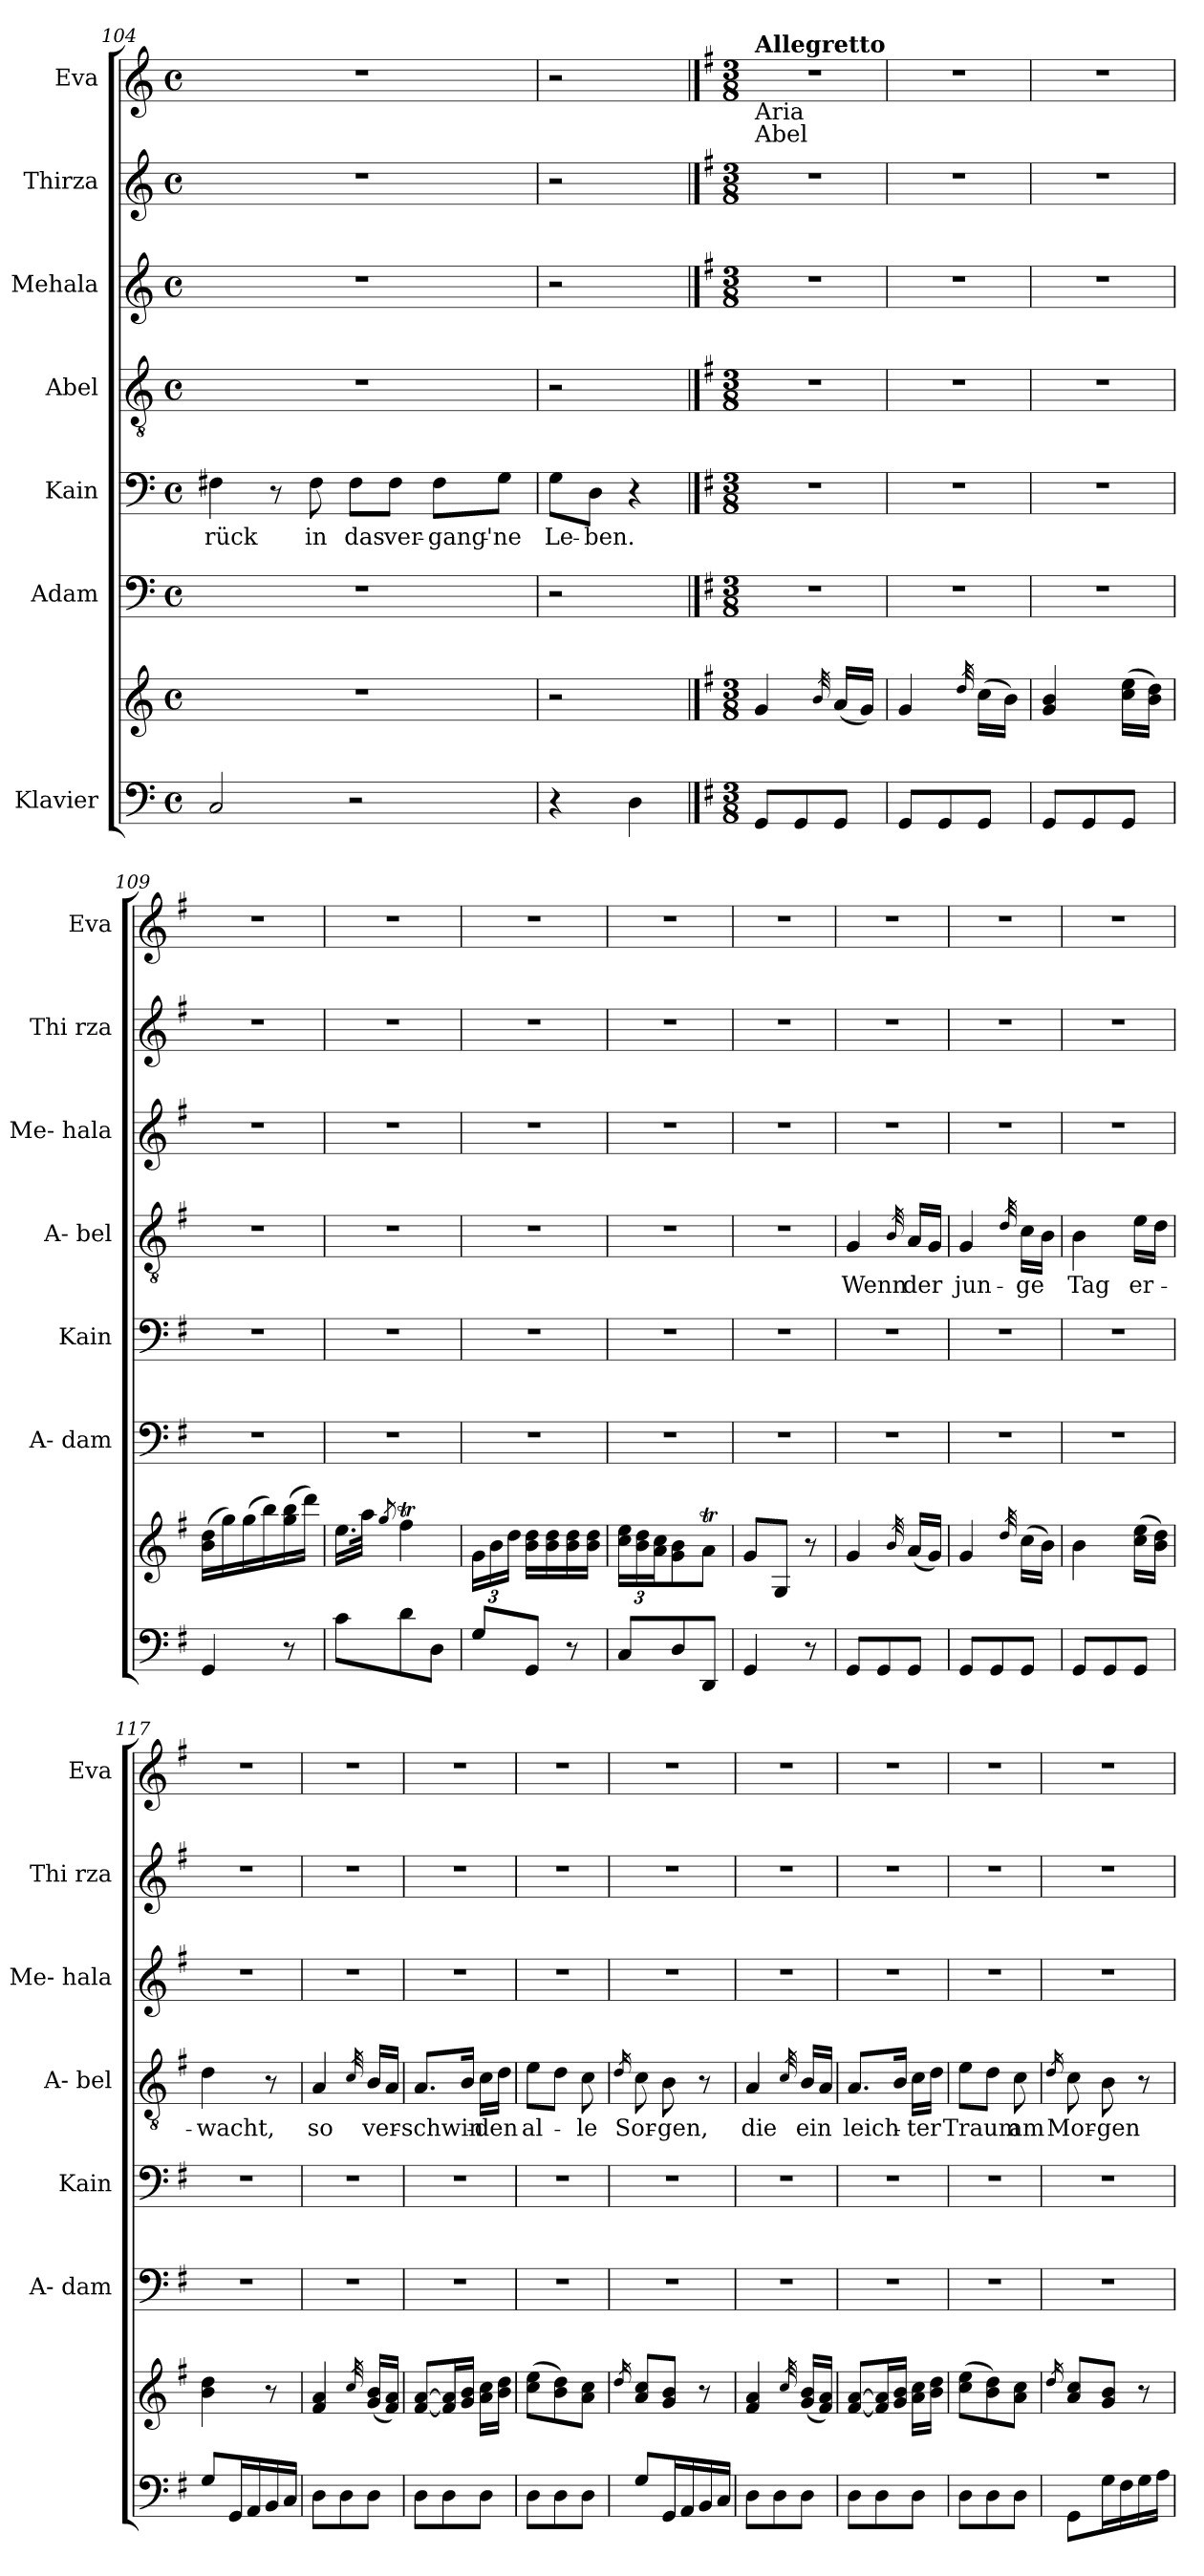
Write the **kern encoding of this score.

**kern	**kern	**kern	**kern	**text	**kern	**text	**kern	**kern	**kern
*part7	*part7	*part6	*part5	*part5	*part4	*part4	*part3	*part2	*part1
*staff8	*staff7	*staff6	*staff5	*staff5	*staff4	*staff4	*staff3	*staff2	*staff1
*I"Klavier	*	*I"Adam	*I"Kain	*	*I"Abel	*	*I"Mehala	*I"Thirza	*I"Eva
*	*	*I'A- dam	*I'Kain	*	*I'A- bel	*	*I'Me- hala	*I'Thi rza	*I'Eva
*clefF4	*clefG2	*clefF4	*clefF4	*	*clefGv2	*	*clefG2	*clefG2	*clefG2
*k[]	*k[]	*k[]	*k[]	*	*k[]	*	*k[]	*k[]	*k[]
*C:	*C:	*C:	*C:	*	*C:	*	*C:	*C:	*C:
*M4/4	*M4/4	*M4/4	*M4/4	*	*M4/4	*	*M4/4	*M4/4	*M4/4
*met(c)	*met(c)	*met(c)	*met(c)	*	*met(c)	*	*met(c)	*met(c)	*met(c)
=104	=104	=104	=104	=104	=104	=104	=104	=104	=104
!	!	!	!	!LO:LY:b	!	!	!	!	!
2C/	1r	1r	4F#X\	-rück	1r	.	1r	1r	1r
.	.	.	8r	.	.	.	.	.	.
!	!	!	!	!LO:LY:b	!	!	!	!	!
.	.	.	8F#\	in	.	.	.	.	.
!	!	!	!	!LO:LY:b	!	!	!	!	!
2r	.	.	8F#\L	das	.	.	.	.	.
!	!	!	!	!LO:LY:b	!	!	!	!	!
.	.	.	8F#\J	ver-	.	.	.	.	.
!	!	!	!	!LO:LY:b	!	!	!	!	!
.	.	.	8F#\L	-gang'-	.	.	.	.	.
!	!	!	!	!LO:LY:b	!	!	!	!	!
.	.	.	8G\J	-ne	.	.	.	.	.
=105	=105	=105	=105	=105	=105	=105	=105	=105	=105
!	!	!	!	!LO:LY:b	!	!	!	!	!
4r	2r	2r	8G\L	Le-	2r	.	2r	2r	2r
!	!	!	!	!LO:LY:b	!	!	!	!	!
.	.	.	8D\J	-ben.	.	.	.	.	.
4D\	.	.	4r	.	.	.	.	.	.
!!LO:LB:g=z
==106	==106	==106	==106	==106	==106	==106	==106	==106	==106
*k[f#]	*k[f#]	*k[f#]	*k[f#]	*	*k[f#]	*	*k[f#]	*k[f#]	*k[f#]
*G:	*G:	*G:	*G:	*	*G:	*	*G:	*G:	*G:
*M3/8	*M3/8	*M3/8	*M3/8	*	*M3/8	*	*M3/8	*M3/8	*M3/8
!	!	!	!	!	!	!	!	!	!LO:TX:a:B:t=Allegretto
!	!	!	!	!	!	!	!	!	!LO:TX:b:t=Aria\nAbel
8GG/L	4g/	4.r	4.r	.	4.r	.	4.r	4.r	4.r
8GG/	.	.	.	.	.	.	.	.	.
.	32qb/	.	.	.	.	.	.	.	.
8GG/J	(<16a/LL	.	.	.	.	.	.	.	.
.	16g/JJ)	.	.	.	.	.	.	.	.
=107	=107	=107	=107	=107	=107	=107	=107	=107	=107
8GG/L	4g/	4.r	4.r	.	4.r	.	4.r	4.r	4.r
8GG/	.	.	.	.	.	.	.	.	.
.	32qdd/	.	.	.	.	.	.	.	.
8GG/J	(>16cc\LL	.	.	.	.	.	.	.	.
.	16b\JJ)	.	.	.	.	.	.	.	.
=108	=108	=108	=108	=108	=108	=108	=108	=108	=108
8GG/L	4g/ 4b/	4.r	4.r	.	4.r	.	4.r	4.r	4.r
8GG/	.	.	.	.	.	.	.	.	.
8GG/J	(>16cc\ 16ee\LL	.	.	.	.	.	.	.	.
.	16b\ 16dd\JJ)	.	.	.	.	.	.	.	.
=109	=109	=109	=109	=109	=109	=109	=109	=109	=109
4GG/	(>16b\ 16dd\LL	4.r	4.r	.	4.r	.	4.r	4.r	4.r
.	16gg\)	.	.	.	.	.	.	.	.
.	(>16gg\	.	.	.	.	.	.	.	.
.	16bb\)	.	.	.	.	.	.	.	.
8r	(>16gg\ 16bb\	.	.	.	.	.	.	.	.
.	16ddd\JJ)	.	.	.	.	.	.	.	.
=110	=110	=110	=110	=110	=110	=110	=110	=110	=110
8c\L	16.ee\LL	4.r	4.r	.	4.r	.	4.r	4.r	4.r
.	32aa\JJk	.	.	.	.	.	.	.	.
.	8qgg/	.	.	.	.	.	.	.	.
8d\	4ff#t\	.	.	.	.	.	.	.	.
8D\J	.	.	.	.	.	.	.	.	.
=111	=111	=111	=111	=111	=111	=111	=111	=111	=111
8G/L	24g\LL	4.r	4.r	.	4.r	.	4.r	4.r	4.r
.	24b\	.	.	.	.	.	.	.	.
.	24dd\JJ	.	.	.	.	.	.	.	.
8GG/J	16b\ 16dd\LL	.	.	.	.	.	.	.	.
.	16b\ 16dd\	.	.	.	.	.	.	.	.
8r	16b\ 16dd\	.	.	.	.	.	.	.	.
.	16b\ 16dd\JJ	.	.	.	.	.	.	.	.
=112	=112	=112	=112	=112	=112	=112	=112	=112	=112
8C/L	24cc\ 24ee\LL	4.r	4.r	.	4.r	.	4.r	4.r	4.r
.	24b\ 24dd\	.	.	.	.	.	.	.	.
.	24a\ 24cc\J	.	.	.	.	.	.	.	.
8D/	8g\ 8b\	.	.	.	.	.	.	.	.
8DD/J	8aT\J	.	.	.	.	.	.	.	.
=113	=113	=113	=113	=113	=113	=113	=113	=113	=113
4GG/	8g/L	4.r	4.r	.	4.r	.	4.r	4.r	4.r
.	8G/J	.	.	.	.	.	.	.	.
8r	8r	.	.	.	.	.	.	.	.
!!LO:PB:g=z
=114	=114	=114	=114	=114	=114	=114	=114	=114	=114
!	!	!	!	!	!	!LO:LY:b	!	!	!
8GG/L	4g/	4.r	4.r	.	4G/	Wenn	4.r	4.r	4.r
8GG/	.	.	.	.	.	.	.	.	.
.	32qb/	.	.	.	32qB/	.	.	.	.
!	!	!	!	!	!	!LO:LY:b	!	!	!
8GG/J	(<16a/LL	.	.	.	16A/LL	der	.	.	.
.	16g/JJ)	.	.	.	16G/JJ	.	.	.	.
=115	=115	=115	=115	=115	=115	=115	=115	=115	=115
!	!	!	!	!	!	!LO:LY:b	!	!	!
8GG/L	4g/	4.r	4.r	.	4G/	jun-	4.r	4.r	4.r
8GG/	.	.	.	.	.	.	.	.	.
.	32qdd/	.	.	.	32qd/	.	.	.	.
!	!	!	!	!	!	!LO:LY:b	!	!	!
8GG/J	(>16cc\LL	.	.	.	16c\LL	-ge	.	.	.
.	16b\JJ)	.	.	.	16B\JJ	.	.	.	.
=116	=116	=116	=116	=116	=116	=116	=116	=116	=116
!	!	!	!	!	!	!LO:LY:b	!	!	!
8GG/L	4b\	4.r	4.r	.	4B\	Tag	4.r	4.r	4.r
8GG/	.	.	.	.	.	.	.	.	.
!	!	!	!	!	!	!LO:LY:b	!	!	!
8GG/J	(>16cc\ 16ee\LL	.	.	.	16e\LL	er-	.	.	.
.	16b\ 16dd\JJ)	.	.	.	16d\JJ	.	.	.	.
=117	=117	=117	=117	=117	=117	=117	=117	=117	=117
!	!	!	!	!	!	!LO:LY:b	!	!	!
8G/L	4b\ 4dd\	4.r	4.r	.	4d\	-wacht,	4.r	4.r	4.r
16GG/L	.	.	.	.	.	.	.	.	.
16AA/	.	.	.	.	.	.	.	.	.
16BB/	8r	.	.	.	8r	.	.	.	.
16C/JJ	.	.	.	.	.	.	.	.	.
=118	=118	=118	=118	=118	=118	=118	=118	=118	=118
!	!	!	!	!	!	!LO:LY:b	!	!	!
8D\L	4f#/ 4a/	4.r	4.r	.	4A/	so	4.r	4.r	4.r
8D\	.	.	.	.	.	.	.	.	.
.	32qcc/	.	.	.	32qc/	.	.	.	.
!	!	!	!	!	!	!LO:LY:b	!	!	!
8D\J	(<16g/ 16b/LL	.	.	.	16B/LL	ver-	.	.	.
.	16f#/ 16a/JJ)	.	.	.	16A/JJ	.	.	.	.
=119	=119	=119	=119	=119	=119	=119	=119	=119	=119
!	!	!	!	!	!	!LO:LY:b	!	!	!
8D\L	[8f#/ [8a/L	4.r	4.r	.	8.A/L	-schwin-	4.r	4.r	4.r
8D\	16f#/] 16a/]L	.	.	.	.	.	.	.	.
.	16g/ 16b/JJ	.	.	.	16B/Jk	.	.	.	.
!	!	!	!	!	!	!LO:LY:b	!	!	!
8D\J	16a\ 16cc\LL	.	.	.	16c\LL	-den	.	.	.
.	16b\ 16dd\JJ	.	.	.	16d\JJ	.	.	.	.
!!LO:LB:g=z
=120	=120	=120	=120	=120	=120	=120	=120	=120	=120
!	!	!	!	!	!	!LO:LY:b	!	!	!
8D\L	(>8cc\ 8ee\L	4.r	4.r	.	8e\L	al-	4.r	4.r	4.r
8D\	8b\ 8dd\)	.	.	.	8d\J	.	.	.	.
!	!	!	!	!	!	!LO:LY:b	!	!	!
8D\J	8a\ 8cc\J	.	.	.	8c\	-le	.	.	.
=121	=121	=121	=121	=121	=121	=121	=121	=121	=121
.	16qdd/	.	.	.	16qd/	.	.	.	.
!	!	!	!	!	!	!LO:LY:b	!	!	!
8G/L	8a/ 8cc/L	4.r	4.r	.	8c\	Sor-	4.r	4.r	4.r
!	!	!	!	!	!	!LO:LY:b	!	!	!
16GG/L	8g/ 8b/J	.	.	.	8B\	-gen,	.	.	.
16AA/	.	.	.	.	.	.	.	.	.
16BB/	8r	.	.	.	8r	.	.	.	.
16C/JJ	.	.	.	.	.	.	.	.	.
=122	=122	=122	=122	=122	=122	=122	=122	=122	=122
!	!	!	!	!	!	!LO:LY:b	!	!	!
8D\L	4f#/ 4a/	4.r	4.r	.	4A/	die	4.r	4.r	4.r
8D\	.	.	.	.	.	.	.	.	.
.	32qcc/	.	.	.	32qc/	.	.	.	.
!	!	!	!	!	!	!LO:LY:b	!	!	!
8D\J	(<16g/ 16b/LL	.	.	.	16B/LL	ein	.	.	.
.	16f#/ 16a/JJ)	.	.	.	16A/JJ	.	.	.	.
=123	=123	=123	=123	=123	=123	=123	=123	=123	=123
!	!	!	!	!	!	!LO:LY:b	!	!	!
8D\L	[8f#/ [8a/L	4.r	4.r	.	8.A/L	leich-	4.r	4.r	4.r
8D\	16f#/] 16a/]L	.	.	.	.	.	.	.	.
.	16g/ 16b/JJ	.	.	.	16B/Jk	.	.	.	.
!	!	!	!	!	!	!LO:LY:b	!	!	!
8D\J	16a\ 16cc\LL	.	.	.	16c\LL	-ter	.	.	.
.	16b\ 16dd\JJ	.	.	.	16d\JJ	.	.	.	.
=124	=124	=124	=124	=124	=124	=124	=124	=124	=124
!	!	!	!	!	!	!LO:LY:b	!	!	!
8D\L	(>8cc\ 8ee\L	4.r	4.r	.	8e\L	Traum	4.r	4.r	4.r
8D\	8b\ 8dd\)	.	.	.	8d\J	.	.	.	.
!	!	!	!	!	!	!LO:LY:b	!	!	!
8D\J	8a\ 8cc\J	.	.	.	8c\	am	.	.	.
=125	=125	=125	=125	=125	=125	=125	=125	=125	=125
.	16qdd/	.	.	.	16qd/	.	.	.	.
!	!	!	!	!	!	!LO:LY:b	!	!	!
8GG\L	8a/ 8cc/L	4.r	4.r	.	8c\	Mor-	4.r	4.r	4.r
!	!	!	!	!	!	!LO:LY:b	!	!	!
16G\L	8g/ 8b/J	.	.	.	8B\	-gen	.	.	.
16F#\	.	.	.	.	.	.	.	.	.
16G\	8r	.	.	.	8r	.	.	.	.
16A\JJ	.	.	.	.	.	.	.	.	.
=	=	=	=	=	=	=	=	=	=
*-	*-	*-	*-	*-	*-	*-	*-	*-	*-
